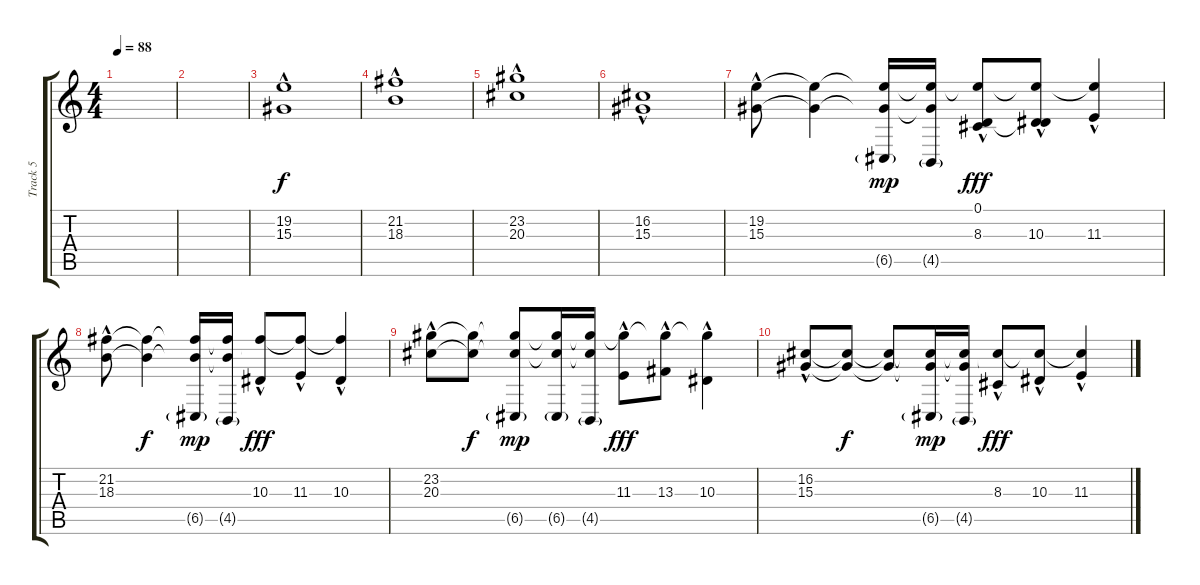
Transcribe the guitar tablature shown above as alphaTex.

\track ("Track 5" "Track 5") {instrument acousticgrandpiano}
\staff {score tabs}
\tuning (D4 A3 F3 C3 G2 C2) {hide}
\ts (4 4)
\tempo 88
\clef g2
\ks c
|
|
(19.2{hac} 15.3).1 |
(21.2{hac} 18.3).1 |
(23.2{hac} 20.3{hac}).1 |
(16.2{hac} 15.3{hac}).1 |
(19.2{hac} 15.3).8 (19.2{t} 15.3{t}).4{dy f} (19.2{t} 15.3{t} 6.5{g}).16{dy mp} (19.2{t} 15.3{t} 4.5{g}).16 (0.1 19.2{t} 8.3{hac}).8{dy fff} (0.1{t} 19.2{t} 10.3{hac}).8 (19.2{t} 11.3{hac}).4 |
(21.2{hac} 18.3{hac}).8 (21.2{t} 18.3{t}).4{dy f} (21.2{t} 18.3{t} 6.5{g}).16{dy mp} (21.2{t} 18.3{t} 4.5{g}).16 (21.2{t} 10.3{hac}).8{dy fff} (21.2{t} 11.3{hac}).8 (21.2{t} 10.3{hac}).4 |
(23.2{hac} 20.3).8 (23.2{t} 20.3{t}).8{dy f} (23.2{t} 20.3{t} 6.5{g}).8{dy mp} (23.2{t} 20.3{t} 6.5{g}).16 (23.2{t} 20.3{t} 4.5{g}).16 (23.2{t} 11.3{hac}).8{dy fff} (23.2{t} 13.3{hac}).8 (23.2{t} 10.3{hac}).4 |
(16.2{hac} 15.3).8 (16.2{t} 15.3{t}).8{dy f} (16.2{t} 15.3{t}).8 (16.2{t} 15.3{t} 6.5{g}).16{dy mp} (16.2{t} 15.3{t} 4.5{g}).16 (16.2{t} 8.3{hac}).8{dy fff} (16.2{t} 10.3{hac}).8 (16.2{t} 11.3{hac}).4
